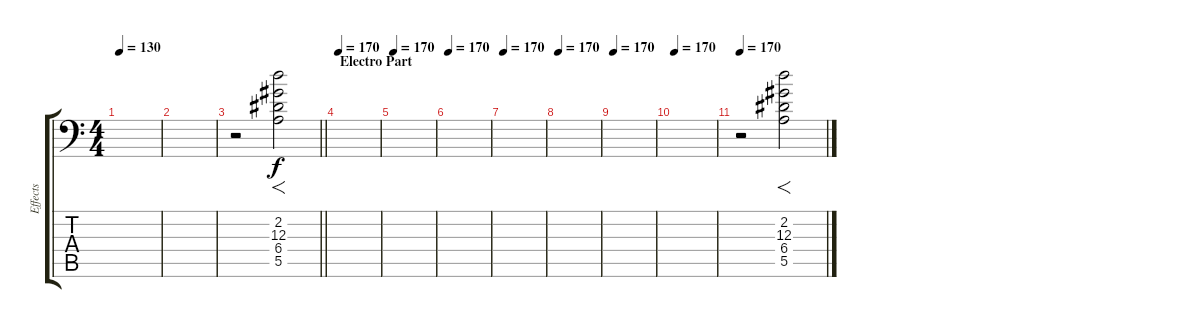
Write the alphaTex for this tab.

\track ("Effects" "Effects") {instrument guitarharmonics}
\staff {score tabs}
\tuning (B3 Gb3 D3 A2 E2 A1) {hide}
\ts (4 4)
\tempo 130
\clef f4
\ks c
|
|
\barLineRight lightlight
r.2 (2.2 12.3 6.4 5.5).2{f instrument reversecymbal} |
\section ("" "Electro Part")
\tempo 170
|
\tempo 170
|
\tempo 170
|
\tempo 170
|
\tempo 170
|
\tempo 170
|
\tempo 170
|
\tempo 170
r.2 (2.2 12.3 6.4 5.5).2{f instrument reversecymbal}
